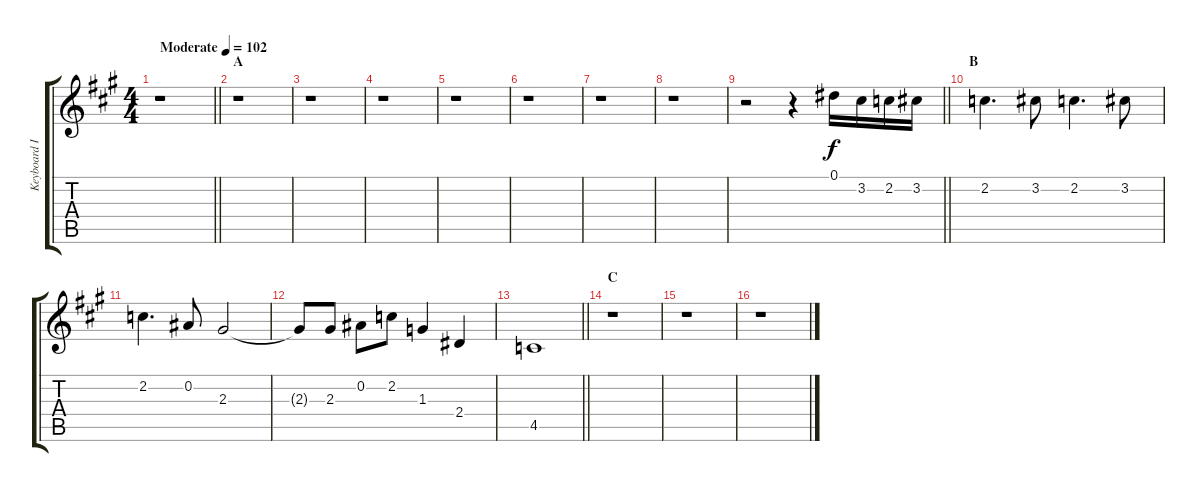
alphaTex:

\track ("Keyboard I" "Keyboard I") {instrument violin}
\staff {score tabs}
\tuning (Eb5 Bb4 Gb4 Db4 Ab3 Eb3) {hide}
\ts (4 4)
\tempo (102 "Moderate")
\clef g2
\barLineRight lightlight
\ks a
r.1{dy f instrument violin} |
\section ("" "A")
r.1 |
r.1 |
r.1 |
r.1 |
r.1 |
r.1 |
r.1 |
\barLineRight lightlight
r.2 r.4 0.1.16 3.2.16 2.2.16 3.2.16 |
\section ("" "B")
2.2.4{d} 3.2.8 2.2.4{d} 3.2.8 |
2.2.4{d} 0.2.8 2.3.2 |
2.3{t}.8 2.3.8 0.2.8 2.2.8 1.3.4 2.4.4 |
\barLineRight lightlight
4.5.1 |
\section ("" "C")
r.1 |
r.1 |
r.1
